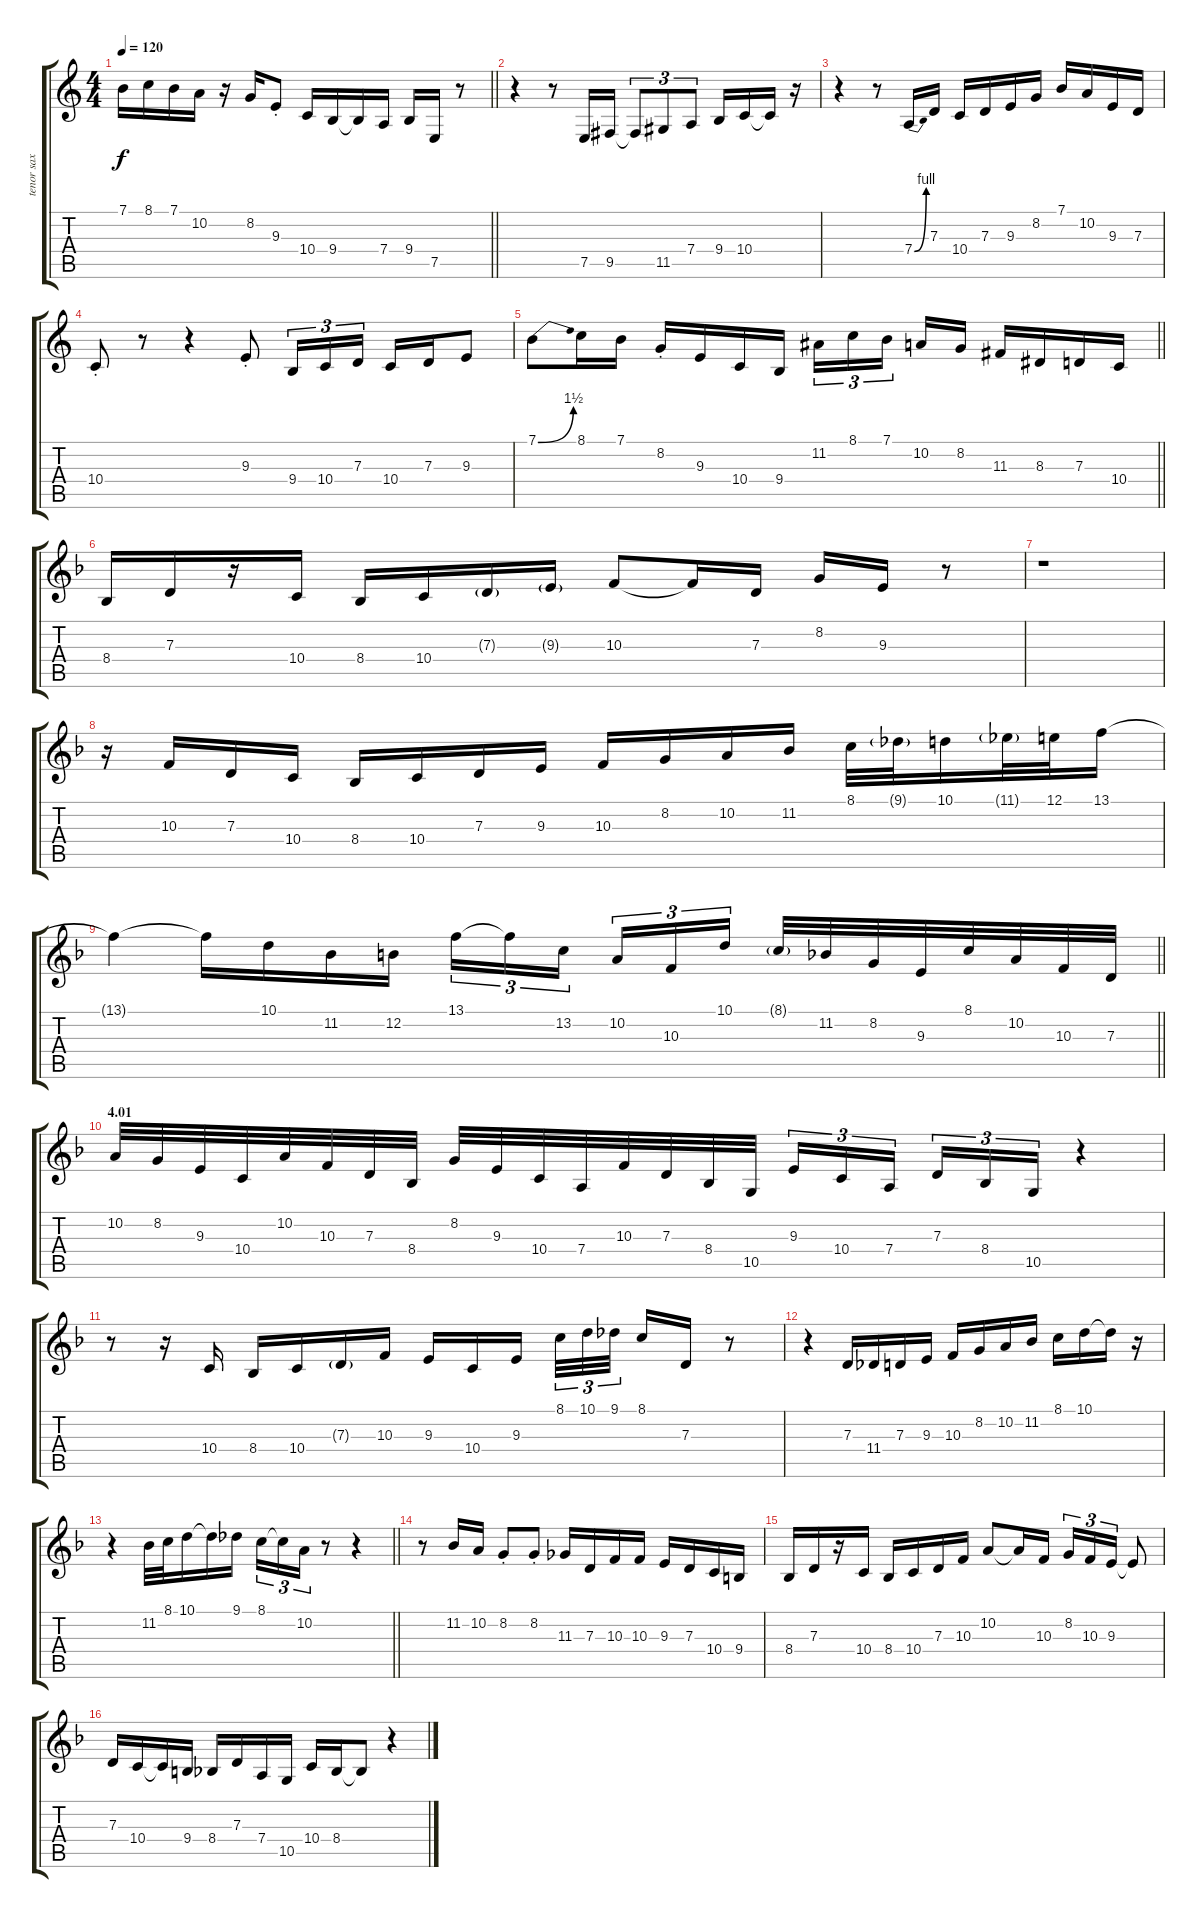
\track ("tenor sax" "tenor sax") {instrument tenorsax}
\staff {score tabs}
\tuning (E4 B3 G3 D3 A2 E2) {hide}
\ts (4 4)
\tempo 120
\clef g2
\barLineRight lightlight
\ks c
7.1.16{dy f} 8.1.16 7.1.16 10.2.16 r.16 8.2.16 9.3{st}.8 10.4.16 9.4.16 9.4{t}.16 7.4.16 9.4.16 7.5.16 r.8 |
r.4 r.8 7.5.16 9.5.16 9.5{t}.8{tu (3 2)} 11.5.8{tu (3 2)} 7.4.8{tu (3 2)} 9.4.16 10.4.16 10.4{t}.16 r.16 |
r.4 r.8 7.4{be (bend 0 0 60 4)}.16 7.3.16 10.4.16 7.3.16 9.3.16 8.2.16 7.1.16 10.2.16 9.3.16 7.3.16 |
10.4{st}.8 r.8 r.4 9.3{st}.8 9.4.16{tu (3 2)} 10.4.16{tu (3 2)} 7.3.16{tu (3 2)} 10.4.16 7.3.16 9.3.8 |
\barLineRight lightlight
7.1{be (bend 0 0 60 6)}.8 8.1.16 7.1.16 8.2{st}.16 9.3.16 10.4.16 9.4.16 11.2.16{tu (3 2)} 8.1.16{tu (3 2)} 7.1.16{tu (3 2) beam splitsecondary} 10.2.16 8.2.16 11.3.16 8.3.16 7.3.16 10.4.16 |
\ks f
8.4.16 7.3.16 r.16 10.4.16 8.4.16 10.4.16 7.3{g}.16 9.3{g}.16 10.3.8 10.3{t}.16 7.3.16 8.2.16 9.3.16 r.8 |
r.1 |
r.16 10.3.16 7.3.16 10.4.16 8.4.16 10.4.16 7.3.16 9.3.16 10.3.16 8.2.16 10.2.16 11.2.16 8.1.32 9.1{g}.32 10.1.16 11.1{g}.32 12.1.32 13.1.16 |
\barLineRight lightlight
13.1{t}.4 13.1{t}.16 10.1.16 11.2.16 12.2.16 13.1.16{tu (3 2)} 13.1{t}.16{tu (3 2)} 13.2.16{tu (3 2) beam splitsecondary} 10.2.16{tu (3 2)} 10.3.16{tu (3 2)} 10.1.16{tu (3 2)} 8.1{g}.32 11.2.32 8.2.32 9.3.32 8.1.32 10.2.32 10.3.32 7.3.32 |
\section ("" "4.01")
10.2.32 8.2.32 9.3.32 10.4.32 10.2.32 10.3.32 7.3.32 8.4.32 8.2.32 9.3.32 10.4.32 7.4.32 10.3.32 7.3.32 8.4.32 10.5.32 9.3.16{tu (3 2)} 10.4.16{tu (3 2)} 7.4.16{tu (3 2) beam splitsecondary} 7.3.16{tu (3 2)} 8.4.16{tu (3 2)} 10.5.16{tu (3 2)} r.4 |
r.8 r.16 10.4.16 8.4.16 10.4.16 7.3{g}.16 10.3.16 9.3.16 10.4.16 9.3.16{beam splitsecondary} 8.1.32{tu (3 2)} 10.1.32{tu (3 2)} 9.1.32{tu (3 2)} 8.1.16 7.3.16 r.8 |
r.4 7.3.16 11.4.16 7.3.16 9.3.16 10.3.16 8.2.16 10.2.16 11.2.16 8.1.16 10.1.16 10.1{t}.16 r.16 |
\barLineRight lightlight
r.4 11.2.32 8.1.32 10.1.16 10.1{t}.16 9.1.16 8.1.16{tu (3 2)} 8.1{t}.16{tu (3 2)} 10.2.16{tu (3 2)} r.8 r.4 |
r.8 11.2.16 10.2.16 8.2{st}.8 8.2{st}.8 11.3.16 7.3.16 10.3.16 10.3.16 9.3.16 7.3.16 10.4.16 9.4.16 |
8.4.16 7.3.16 r.16 10.4.16 8.4.16 10.4.16 7.3.16 10.3.16 10.2.8 10.2{t}.16 10.3.16 8.2.16{tu (3 2)} 10.3.16{tu (3 2)} 9.3.16{tu (3 2)} 9.3{t}.8 |
7.3.16 10.4.16 10.4{t}.16 9.4.16 8.4.16 7.3.16 7.4.16 10.5.16 10.4.16 8.4.16 8.4{t}.8 r.4
